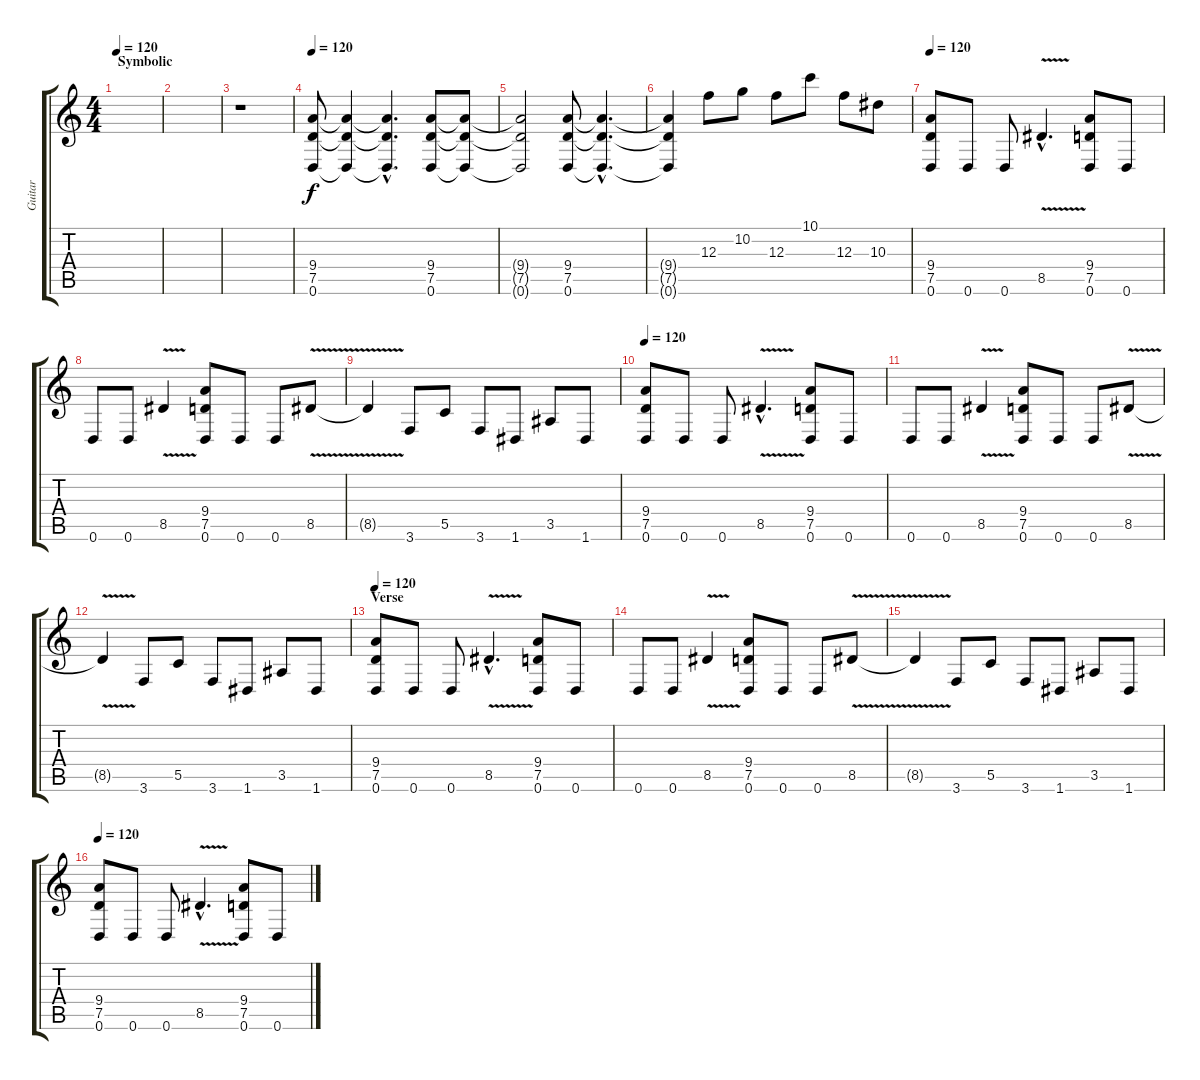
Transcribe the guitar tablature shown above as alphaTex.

\track ("Guitar" "Guitar") {instrument distortionguitar}
\staff {score tabs}
\tuning (D4 A3 F3 C3 G2 D2) {hide}
\ts (4 4)
\section ("" "Symbolic")
\tempo 120
\clef g2
\ks c
|
|
r.1 |
\tempo 120
(9.4 7.5 0.6).8 (9.4{t} 7.5{t} 0.6{t}).4 (9.4{hac t} 7.5{hac t} 0.6{hac t}).4{d} (9.4 7.5 0.6).8 (9.4{t} 7.5{t} 0.6{t}).8 |
(9.4{t} 7.5{t} 0.6{t}).2 (9.4 7.5 0.6).8 (9.4{hac t} 7.5{hac t} 0.6{hac t}).4{d} |
(9.4{t} 7.5{t} 0.6{t}).4 12.3.8 10.2.8 12.3.8 10.1.8 12.3.8 10.3.8 |
\tempo 120
(9.4 7.5 0.6).8 0.6.8 0.6.8 8.5{v hac}.4{d} (9.4 7.5 0.6).8 0.6.8 |
0.6.8 0.6.8 8.5{v}.4 (9.4 7.5 0.6).8 0.6.8 0.6.8 8.5{v}.8 |
8.5{t}.4 3.6.8 5.5.8 3.6.8 1.6.8 3.5.8 1.6.8 |
\tempo 120
(9.4 7.5 0.6).8 0.6.8 0.6.8 8.5{v hac}.4{d} (9.4 7.5 0.6).8 0.6.8 |
0.6.8 0.6.8 8.5{v}.4 (9.4 7.5 0.6).8 0.6.8 0.6.8 8.5{v}.8 |
8.5{t}.4 3.6.8 5.5.8 3.6.8 1.6.8 3.5.8 1.6.8 |
\section ("" "Verse")
\tempo 120
(9.4 7.5 0.6).8 0.6.8 0.6.8 8.5{v hac}.4{d} (9.4 7.5 0.6).8 0.6.8 |
0.6.8 0.6.8 8.5{v}.4 (9.4 7.5 0.6).8 0.6.8 0.6.8 8.5{v}.8 |
8.5{t}.4 3.6.8 5.5.8 3.6.8 1.6.8 3.5.8 1.6.8 |
\tempo 120
(9.4 7.5 0.6).8 0.6.8 0.6.8 8.5{v hac}.4{d} (9.4 7.5 0.6).8 0.6.8
